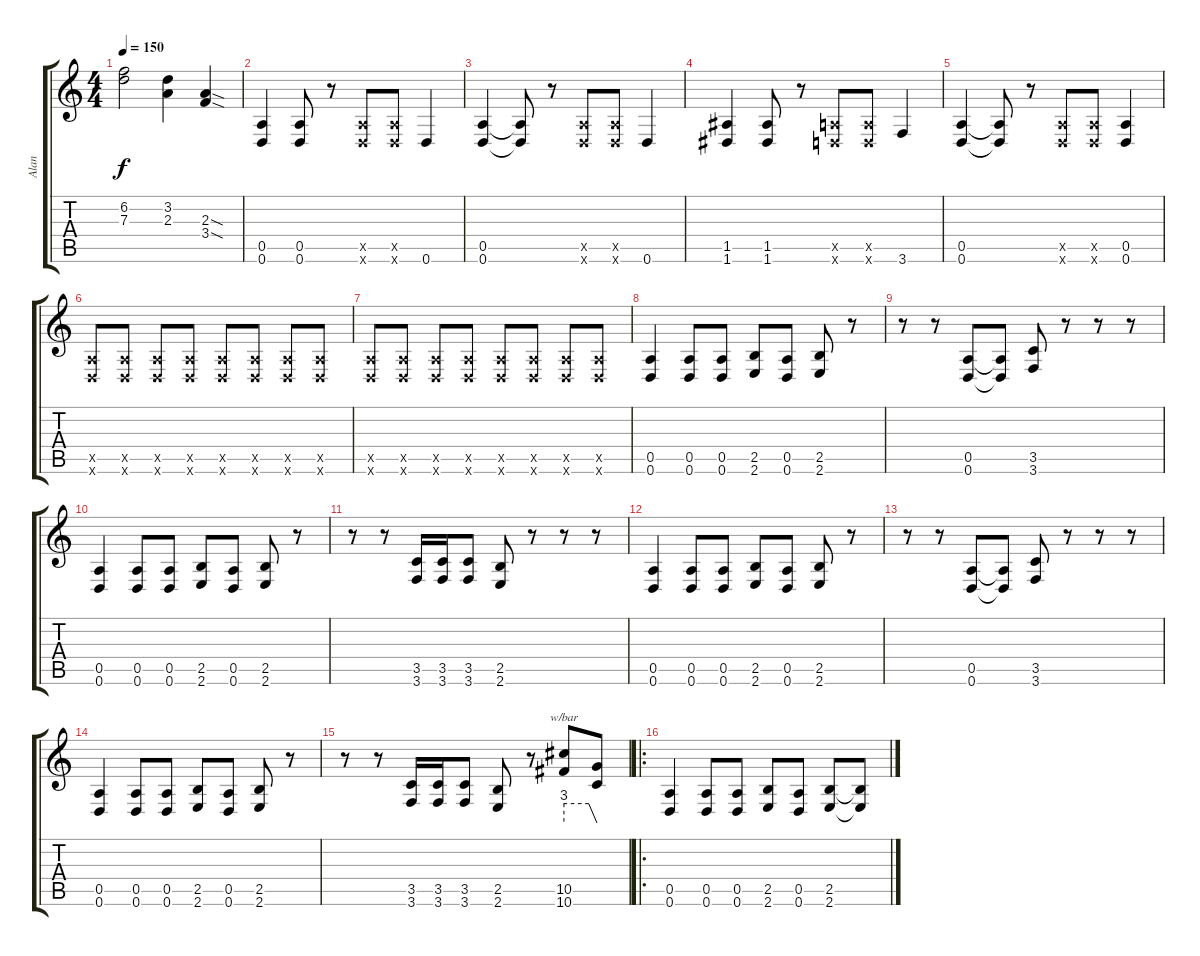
\track ("Alan" "Alan") {instrument distortionguitar}
\staff {score tabs}
\tuning (E4 B3 G3 D3 A2 D2) {hide}
\ts (4 4)
\tempo 150
\clef g2
\ks c
(6.2 7.3).2{dy f} (3.2 2.3).4 (2.3{sod} 3.4{sod}).4 |
(0.5 0.6).4 (0.5 0.6).8 r.8 (0.5{x} 0.6{x}).8 (0.5{x} 0.6{x}).8 0.6.4 |
(0.5 0.6).4 (0.5{t} 0.6{t}).8 r.8 (0.5{x} 0.6{x}).8 (0.5{x} 0.6{x}).8 0.6.4 |
(1.5 1.6).4 (1.5 1.6).8 r.8 (0.5{x} 0.6{x}).8 (0.5{x} 0.6{x}).8 3.6.4 |
(0.5 0.6).4 (0.5{t} 0.6{t}).8 r.8 (0.5{x} 0.6{x}).8 (0.5{x} 0.6{x}).8 (0.5 0.6).4 |
(0.5{x} 0.6{x}).8 (0.5{x} 0.6{x}).8 (0.5{x} 0.6{x}).8 (0.5{x} 0.6{x}).8 (0.5{x} 0.6{x}).8 (0.5{x} 0.6{x}).8 (0.5{x} 0.6{x}).8 (0.5{x} 0.6{x}).8 |
(0.5{x} 0.6{x}).8 (0.5{x} 0.6{x}).8 (0.5{x} 0.6{x}).8 (0.5{x} 0.6{x}).8 (0.5{x} 0.6{x}).8 (0.5{x} 0.6{x}).8 (0.5{x} 0.6{x}).8 (0.5{x} 0.6{x}).8 |
(0.5 0.6).4 (0.5 0.6).8 (0.5 0.6).8 (2.5 2.6).8 (0.5 0.6).8 (2.5 2.6).8 r.8 |
r.8 r.8 (0.5 0.6).8 (0.5{t} 0.6{t}).8 (3.5 3.6).8 r.8 r.8 r.8 |
(0.5 0.6).4 (0.5 0.6).8 (0.5 0.6).8 (2.5 2.6).8 (0.5 0.6).8 (2.5 2.6).8 r.8 |
r.8 r.8 (3.5 3.6).16 (3.5 3.6).16 (3.5 3.6).8 (2.5 2.6).8 r.8 r.8 r.8 |
(0.5 0.6).4 (0.5 0.6).8 (0.5 0.6).8 (2.5 2.6).8 (0.5 0.6).8 (2.5 2.6).8 r.8 |
r.8 r.8 (0.5 0.6).8 (0.5{t} 0.6{t}).8 (3.5 3.6).8 r.8 r.8 r.8 |
(0.5 0.6).4 (0.5 0.6).8 (0.5 0.6).8 (2.5 2.6).8 (0.5 0.6).8 (2.5 2.6).8 r.8 |
r.8 r.8 (3.5 3.6).16 (3.5 3.6).16 (3.5 3.6).8 (2.5 2.6).8 r.8 (10.5 10.6).8{tbe (custom default 0 12 45 12 60 0)} (10.5{t} 10.6{t}).8 |
\ro
(0.5 0.6).4 (0.5 0.6).8 (0.5 0.6).8 (2.5 2.6).8 (0.5 0.6).8 (2.5 2.6).8 (2.5{t} 2.6{t}).8
